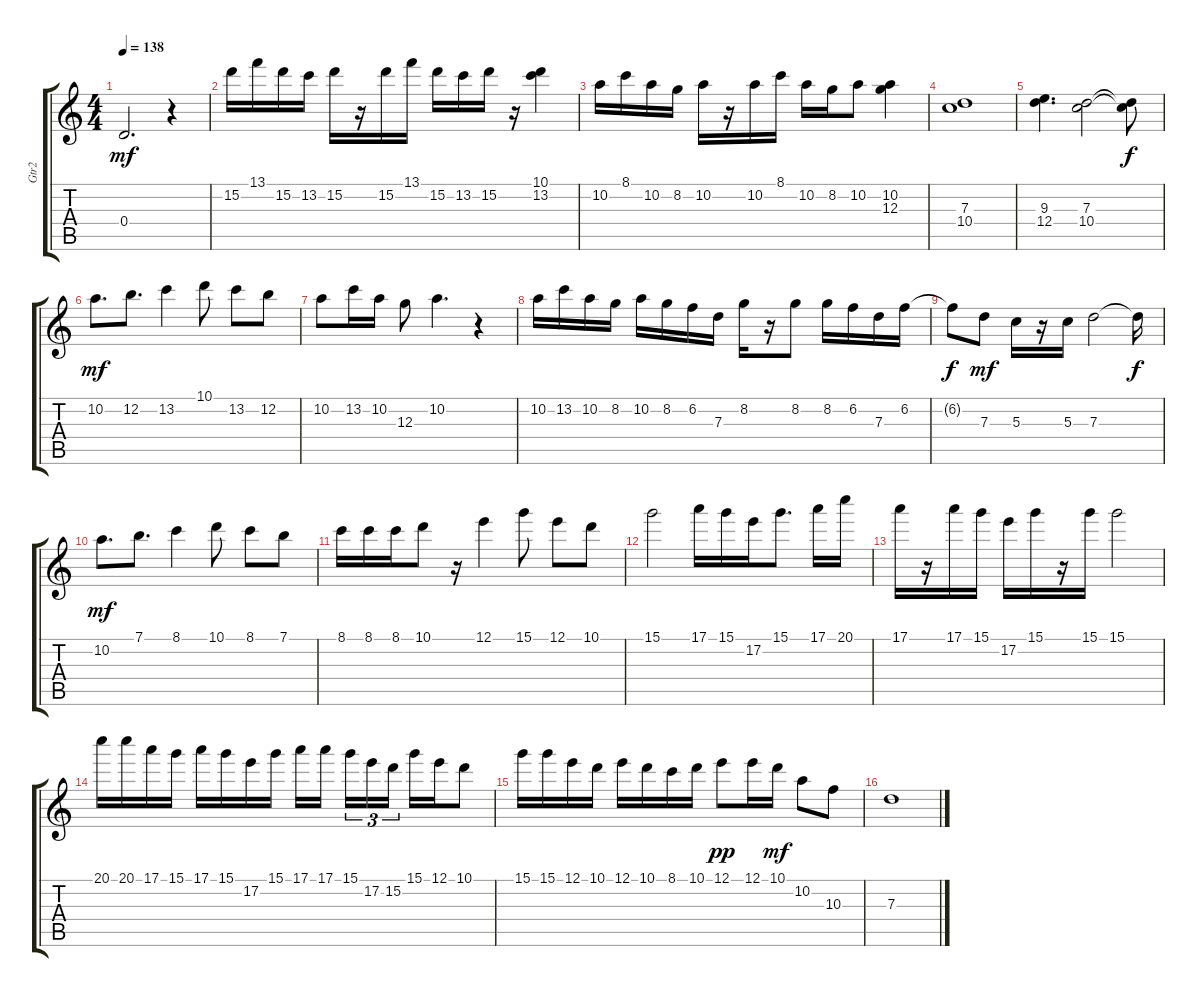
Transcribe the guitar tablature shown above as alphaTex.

\track ("Gtr2" "Gtr2") {instrument distortionguitar}
\staff {score tabs}
\tuning (E4 B3 G3 D3 A2 D2) {hide}
\ts (4 4)
\tempo 138
\clef g2
\ks c
0.4.2{d dy mf} r.4 |
15.2.16 13.1.16 15.2.16 13.2.16 15.2.16 r.16 15.2.16 13.1.16 15.2.16 13.2.16 15.2.16 r.16 (10.1 13.2).4 |
10.2.16 8.1.16 10.2.16 8.2.16 10.2.16 r.16 10.2.16 8.1.16 10.2.16 8.2.16 10.2.8 (10.2 12.3).4 |
(7.3 10.4).1 |
(9.3 12.4).4{d} (7.3 10.4).2 (7.3{t} 10.4{t}).8{dy f} |
10.2.8{d dy mf} 12.2.8{d} 13.2.4 10.1.8 13.2.8 12.2.8 |
10.2.8 13.2.16 10.2.16 12.3.8 10.2.4{d} r.4 |
10.2.16 13.2.16 10.2.16 8.2.16 10.2.16 8.2.16 6.2.16 7.3.16 8.2.16 r.16 8.2.8 8.2.16 6.2.16 7.3.16 6.2.16 |
6.2{t}.8{dy f} 7.3.8{dy mf} 5.3.16 r.16 5.3.16 7.3.2 7.3{t}.16{dy f} |
10.2.8{d dy mf} 7.1.8{d} 8.1.4 10.1.8 8.1.8 7.1.8 |
8.1.16 8.1.16 8.1.16 10.1.8 r.16 12.1.4 15.1.8 12.1.8 10.1.8 |
15.1.2 17.1.16 15.1.16 17.2.16 15.1.8{d} 17.1.16 20.1.16 |
17.1.16 r.16 17.1.16 15.1.16 17.2.16 15.1.16 r.16 15.1.16 15.1.2 |
20.1.16 20.1.16 17.1.16 15.1.16 17.1.16 15.1.16 17.2.16 15.1.16 17.1.16 17.1.16{beam splitsecondary} 15.1.16{tu (3 2)} 17.2.16{tu (3 2)} 15.2.16{tu (3 2)} 15.1.16 12.1.16 10.1.8 |
15.1.16 15.1.16 12.1.16 10.1.16 12.1.16 10.1.16 8.1.16 10.1.16 12.1.8{dy pp} 12.1.16 10.1.16{dy mf} 10.2.8 10.3.8 |
7.3.1
